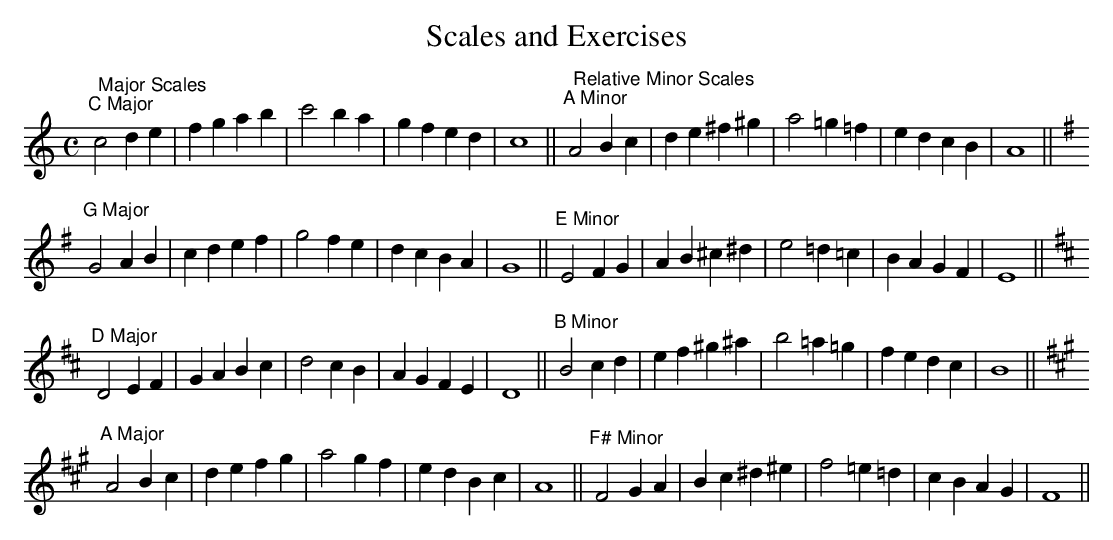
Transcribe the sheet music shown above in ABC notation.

X:1
T:Scales and Exercises
M:C
L:1/4
Q:1/4=100
K:C
"^  Major Scales ""^C Major"c2de|fgab|c'2ba|gfed|c4||"^  Relative Minor Scales ""^A Minor"A2Bc|de^f^g|a2=g=f|edcB|A4||
[K:G]"^G Major"G2AB|cdef|g2fe|dcBA|G4||"^E Minor"E2FG|AB^c^d|e2=d=c|BAGF|E4||
[K:D]"^D Major"D2EF|GABc|d2cB|AGFE|D4||"^B Minor"B2cd|ef^g^a|b2=a=g|fedc|B4||
[K:A]"^A Major"A2Bc|defg|a2gf|edBc|A4||"^F# Minor"F2GA|Bc^d^e|f2=e=d|cBAG|F4||
